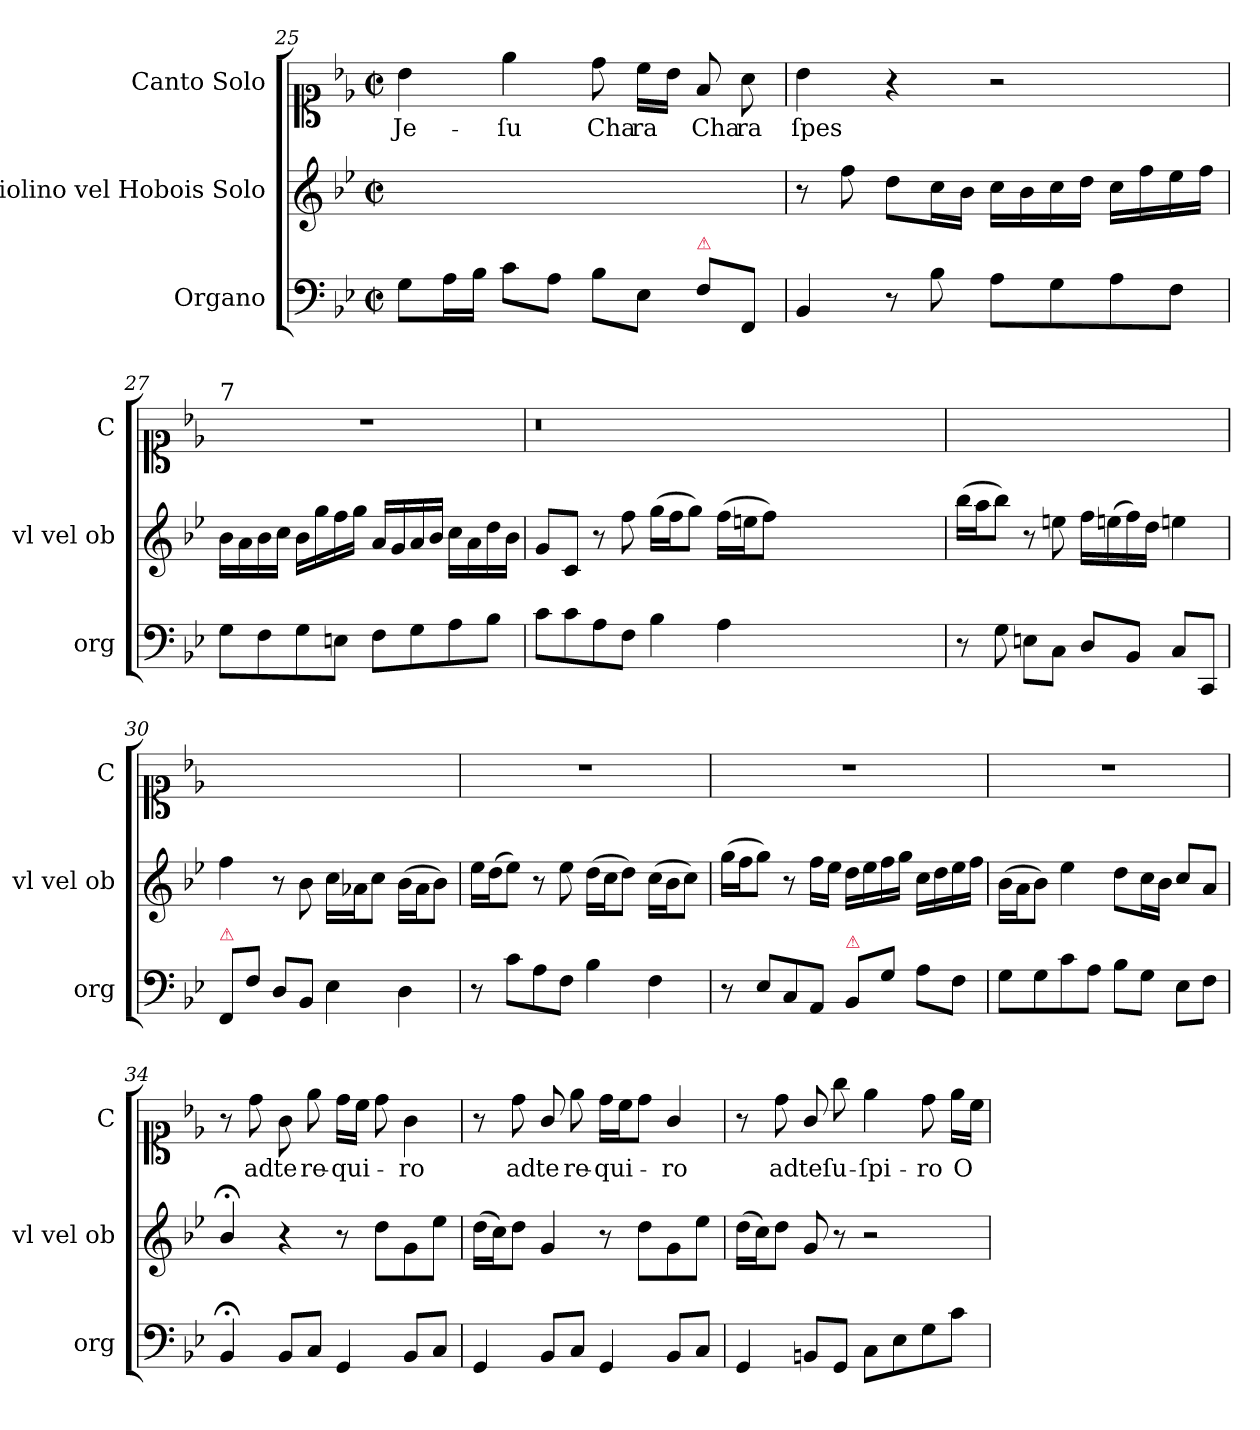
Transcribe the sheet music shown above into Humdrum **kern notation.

**kern	**kern	**kern	**text
*part3	*part2	*part1	*part1
*staff3	*staff2	*staff1	*staff1
*I"Organo	*I"Violino vel Hobois Solo	*I"Canto Solo	*
*I'org	*I'vl vel ob	*I'C	*
*clefF4	*clefG2	*clefC1	*
*k[b-e-]	*k[b-e-]	*k[b-e-]	*
*M2/2	*M2/2	*M2/2	*
*met(c|)	*met(c|)	*met(c|)	*
=25	=25	=25	=25
8G\L	1ryy	4b-\	Je-
16A\L	.	.	.
16B-\JJ	.	.	.
8c\L	.	4ee-\	-ſu
8A\J	.	.	.
8B-\L	.	8dd\	Cha-
8E-\J	.	16cc\LL	-ra
.	.	16b-\JJ	.
!LO:TX:a:color=crimson:t=⚠	!	!	!
!	!	!	!LO:LY:i
8F\L	.	8f/	Cha-
!	!	!	!LO:LY:i
8FF/J	.	8a\	-ra
=26	=26	=26	=26
4BB-/	8r	4b-\	ſpes
.	8ff\	.	.
8r	8dd\L	4r	.
8B-\	16cc\L	.	.
.	16b-\JJ	.	.
8A\L	16cc\LL	2r	.
.	16b-\	.	.
8G\	16cc\	.	.
.	16dd\JJ	.	.
8A\	16cc\LL	.	.
.	16ff\	.	.
8F\J	16ee-\	.	.
.	16ff\JJ	.	.
=27	=27	=27	=27
!	!	!LO:TX:a:t=7	!
8G\L	16b-\LL	1r	.
.	16a\	.	.
8F\	16b-\	.	.
.	16cc\JJ	.	.
8G\	16b-\LL	.	.
.	16gg\	.	.
8En\J	16ff\	.	.
.	16gg\JJ	.	.
8F\L	16a/LL	.	.
.	16g/	.	.
8G\	16a/	.	.
.	16b-/JJ	.	.
8A\	16cc\LL	.	.
.	16a\	.	.
8B-\J	16dd\	.	.
.	16b-\JJ	.	.
=28	=28	=28	=28
8c\L	8g/L	0.r	.
8c\	8c/J	.	.
8A\	8r	.	.
8F\J	8ff\	.	.
4B-\	(>16gg\LL	.	.
.	16ff\J	.	.
.	8gg\J)	.	.
4A\	(>16ff\LL	.	.
.	16een\J	.	.
.	8ff\J)	.	.
0ryy	0ryy	.	.
=29	=29	=29	=29
8r	(>16bb-\LL	1ryy	.
.	16aa\J	.	.
8G\	8bb-\J)	.	.
8En\L	8r	.	.
8C\J	8een\	.	.
8D/L	16ff\LL	.	.
.	(>16een\	.	.
8BB-/J	16ff\)	.	.
.	16dd\JJ	.	.
8C/L	4een\	.	.
8CC/J	.	.	.
=30	=30	=30	=30
!LO:TX:a:color=crimson:t=⚠	!	!	!
8FF/L	4ff\	1ryy	.
8F\J	.	.	.
8D/L	8r	.	.
8BB-/J	8b-\	.	.
4E-\	16cc\LL	.	.
.	16a-X\J	.	.
.	8cc\J	.	.
4D\	(>16b-\LL	.	.
.	16a-\J	.	.
.	8b-\J)	.	.
=31	=31	=31	=31
8r	16ee-\LL	1r	.
.	(>16dd\J	.	.
8c\L	8ee-\J)	.	.
8A\	8r	.	.
8F\J	8ee-\	.	.
4B-\	(>16dd\LL	.	.
.	16cc\J	.	.
.	8dd\J)	.	.
4F\	(>16cc\LL	.	.
.	16b-\J	.	.
.	8cc\J)	.	.
=32	=32	=32	=32
8r	(>16gg\LL	1r	.
.	16ff\J	.	.
8E-/L	8gg\J)	.	.
8C/	8r	.	.
8AA/J	16ff\LL	.	.
.	16ee-\JJ	.	.
!LO:TX:a:color=crimson:t=⚠	!	!	!
8BB-/L	16dd\LL	.	.
.	16ee-\	.	.
8G\J	16ff\	.	.
.	16gg\JJ	.	.
8A\L	16cc\LL	.	.
.	16dd\	.	.
8F\J	16ee-\	.	.
.	16ff\JJ	.	.
=33	=33	=33	=33
8G\L	(>16b-\LL	1r	.
.	16a\J	.	.
8G\	8b-\J)	.	.
8c\	4ee-\	.	.
8A\J	.	.	.
8B-\L	8dd\L	.	.
8G\J	16cc\L	.	.
.	16b-\JJ	.	.
8E-\L	8cc/L	.	.
8F\J	8a/J	.	.
=34	=34	=34	=34
4BB-;<;/	4b-;<;/	8r	.
.	.	8dd\	ad
8BB-/L	4r	8g\	te
8C/J	.	8ee-\	re-
4GG/	8r	16dd\LL	-qui-
.	.	16cc\JJ	.
.	8dd\L	8dd\	.
8BB-/L	8g\	4g\	-ro
8C/J	8ee-\J	.	.
=35	=35	=35	=35
4GG/	(>16dd\LL	8r	.
.	16cc\J)	.	.
.	8dd\J	8dd\	ad
8BB-/L	4g/	8g/	te
8C/J	.	8ee-\	re-
4GG/	8r	16dd\LL	-qui-
.	.	16cc\J	.
.	8dd\L	8dd\J	.
8BB-/L	8g\	4g/	ro
8C/J	8ee-\J	.	.
=36	=36	=36	=36
4GG/	(>16dd\LL	8r	.
.	16cc\J)	.	.
.	8dd\J	8dd\	ad
8BBn/L	8g/	8g/	te
8GG/J	8r	8gg\	ſu-
8C\L	2r	4ee-\	-ſpi-
8E-\	.	.	.
8G\	.	8dd\	-ro
8c\J	.	16ee-\LL	O
.	.	16cc\JJ	.
=	=	=	=
*-	*-	*-	*-
